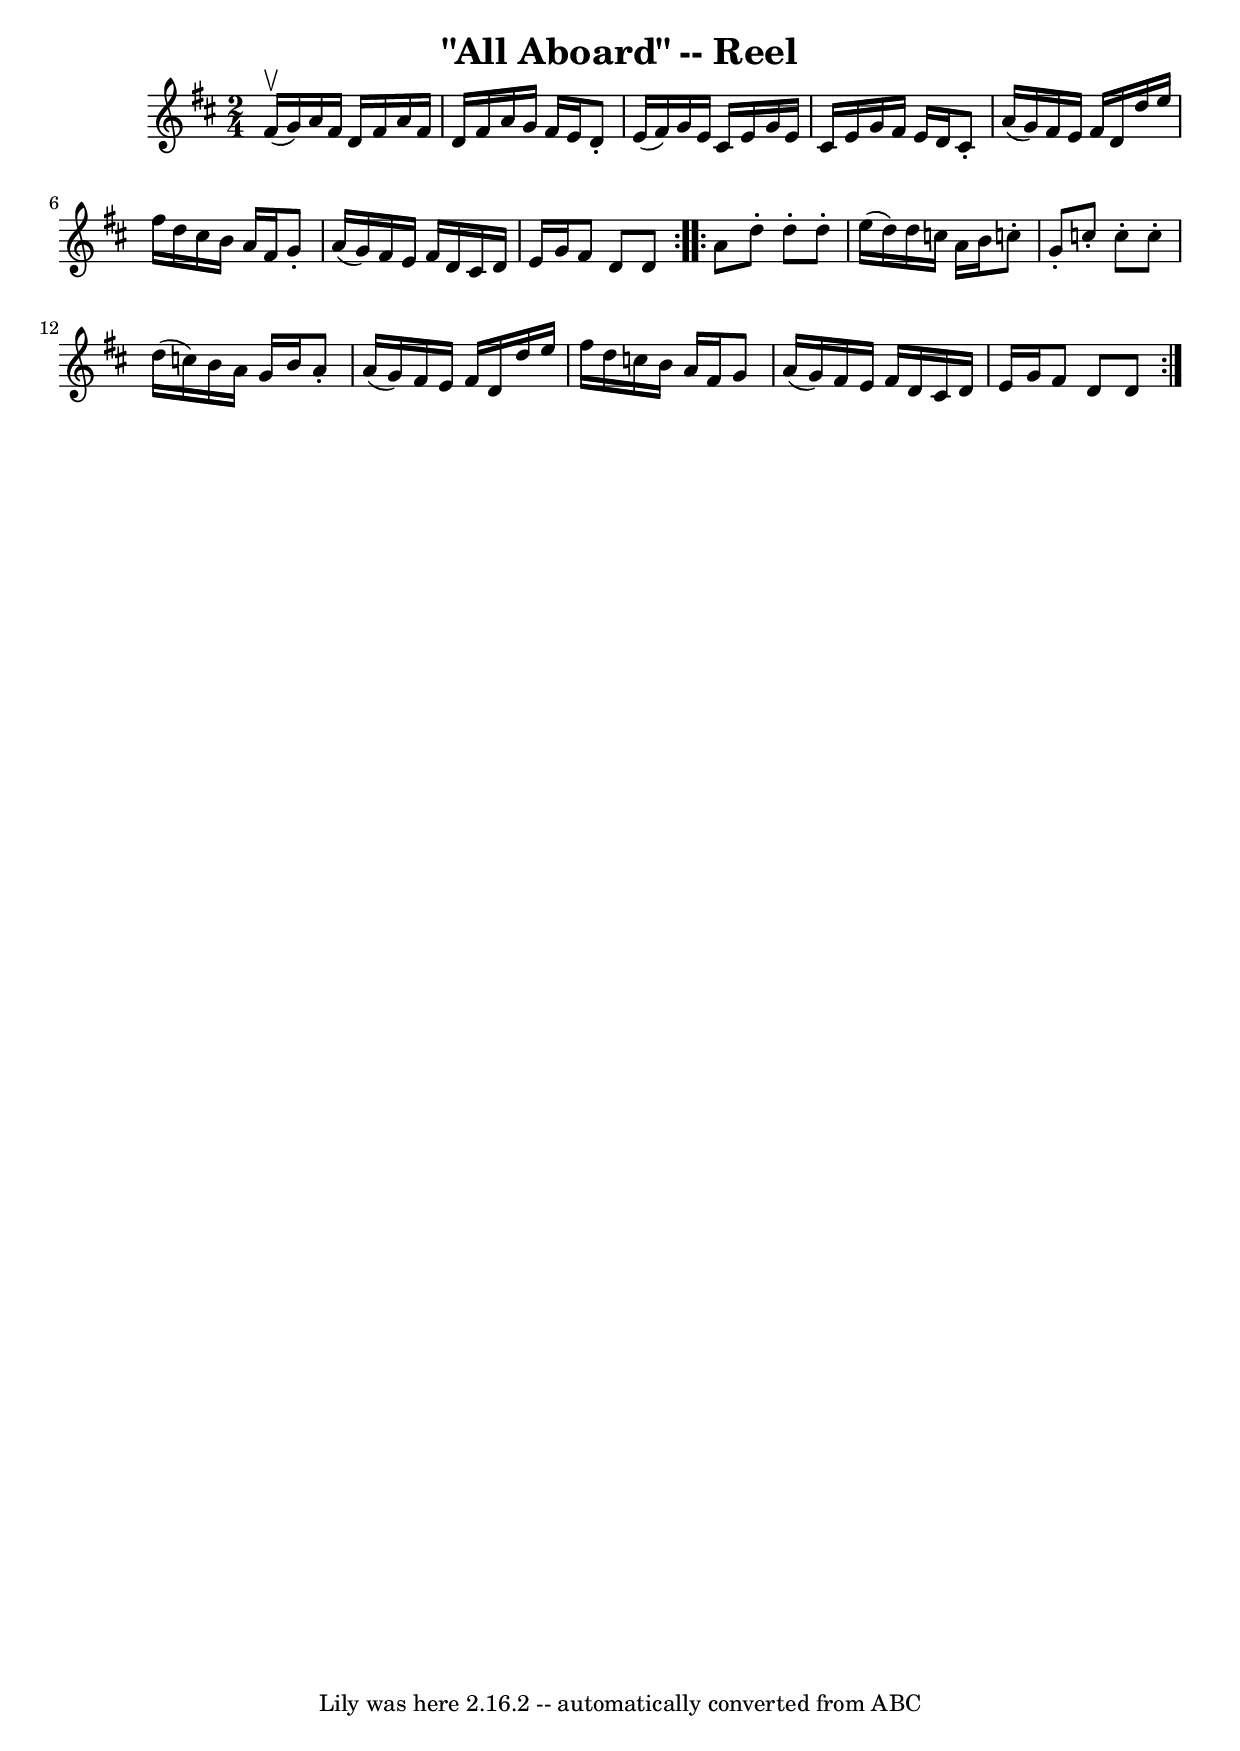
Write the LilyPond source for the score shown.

\version "2.16.2"
\include "Mammoth.ily"
\header {
  %% book = "Ryan's Mammoth Collection"
  crossRefNumber = "1"
  footnotes = "\\\\237"
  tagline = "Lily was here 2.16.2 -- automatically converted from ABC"
  title = "\"All Aboard\" -- Reel"

}
voicedefault =  {



  \repeat volta 2 {

    \time 2/4 
    \key d \major fis'16^\upbow(g'16) |
    a'16    
    fis'16 d'16 fis'16 a'16 fis'16 d'16 fis'16    |
    a'16 
    g'16 fis'16 e'16 d'8 -. e'16 (fis'16)   |
    g'16    
    e'16 cis'16 e'16 g'16 e'16 cis'16 e'16    |
    g'16    
    fis'16 e'16 d'16 cis'8 -. a'16 (g'16)   |
    fis'16    
    e'16 fis'16 d'16 d''16 e''16 fis''16 d''16    |
    
    cis''16 b'16 a'16 fis'16 g'8 -. a'16 (g'16)   |
    
    fis'16 e'16 fis'16 d'16 cis'16 d'16 e'16 g'16    |
    
    fis'8 d'8 d'8  
  }     
  \repeat volta 2 {
    a'8  |
    d''8 -.   
    d''8 -. d''8 -. e''16 (d''16)   |
    d''16 c''16 a'16    
    b'16 c''!8 -. g'8 -.   |
    c''8 -. c''8 -. c''8 -. d''16 (
    c''16)   |
    b'16 a'16 g'16 b'16 a'8 -. a'16 (g'16  
    -)   |
    fis'16 e'16 fis'16 d'16 d''16 e''16 fis''16 
    d''16    |
    c''16 b'16 a'16 fis'16 g'8 a'16 (g'16  
    -)   |
    fis'16 e'16 fis'16 d'16 cis'16 d'16 e'16    
    g'16    |
    fis'8 d'8 d'8    
  }   

}

\score{
  <<

    \context Staff="default"
    {
      \voicedefault 
      
    }

  >>
  \layout {
    
  }
  \midi {
  }

}
